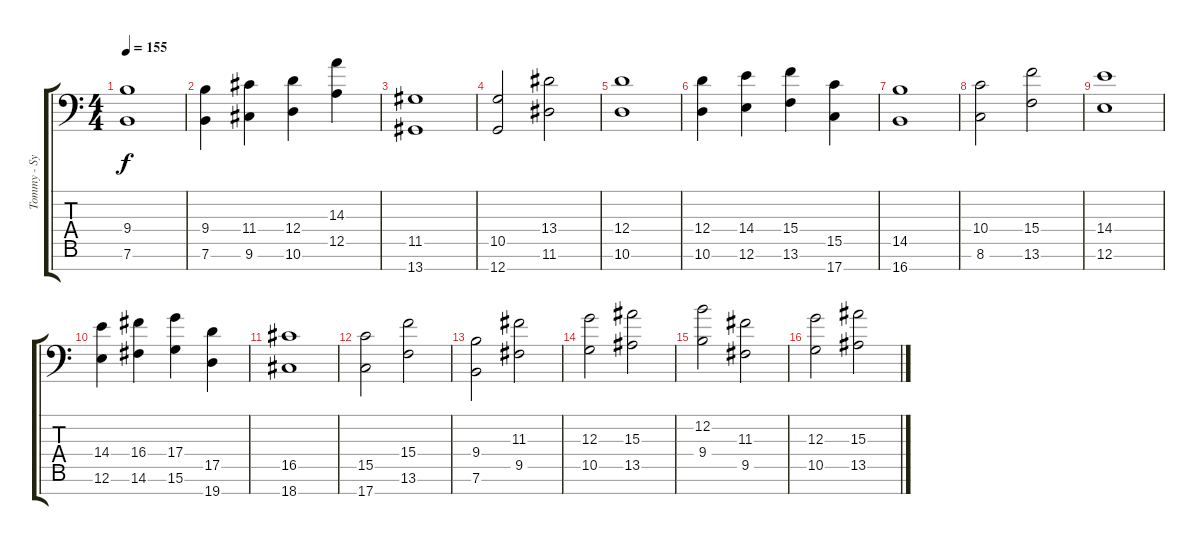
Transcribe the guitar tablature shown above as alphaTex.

\track ("Tommy - Synth" "Tommy - Sy") {instrument harpsichord}
\staff {score tabs}
\tuning (E4 B3 G3 D3 A2 E2 G1) {hide}
\ts (4 4)
\tempo 155
\clef f4
\ks c
(9.4 7.6).1{dy f} |
(9.4 7.6).4 (11.4 9.6).4 (12.4 10.6).4 (14.3 12.5).4 |
(11.5 13.7).1 |
(10.5 12.7).2 (13.4 11.6).2 |
(12.4 10.6).1 |
(12.4 10.6).4 (14.4 12.6).4 (15.4 13.6).4 (15.5 17.7).4 |
(14.5 16.7).1 |
(10.4 8.6).2 (15.4 13.6).2 |
(14.4 12.6).1 |
(14.4 12.6).4 (16.4 14.6).4 (17.4 15.6).4 (17.5 19.7).4 |
(16.5 18.7).1 |
(15.5 17.7).2 (15.4 13.6).2 |
(9.4 7.6).2 (11.3 9.5).2 |
(12.3 10.5).2 (15.3 13.5).2 |
(12.2 9.4).2 (11.3 9.5).2 |
(12.3 10.5).2 (15.3 13.5).2
